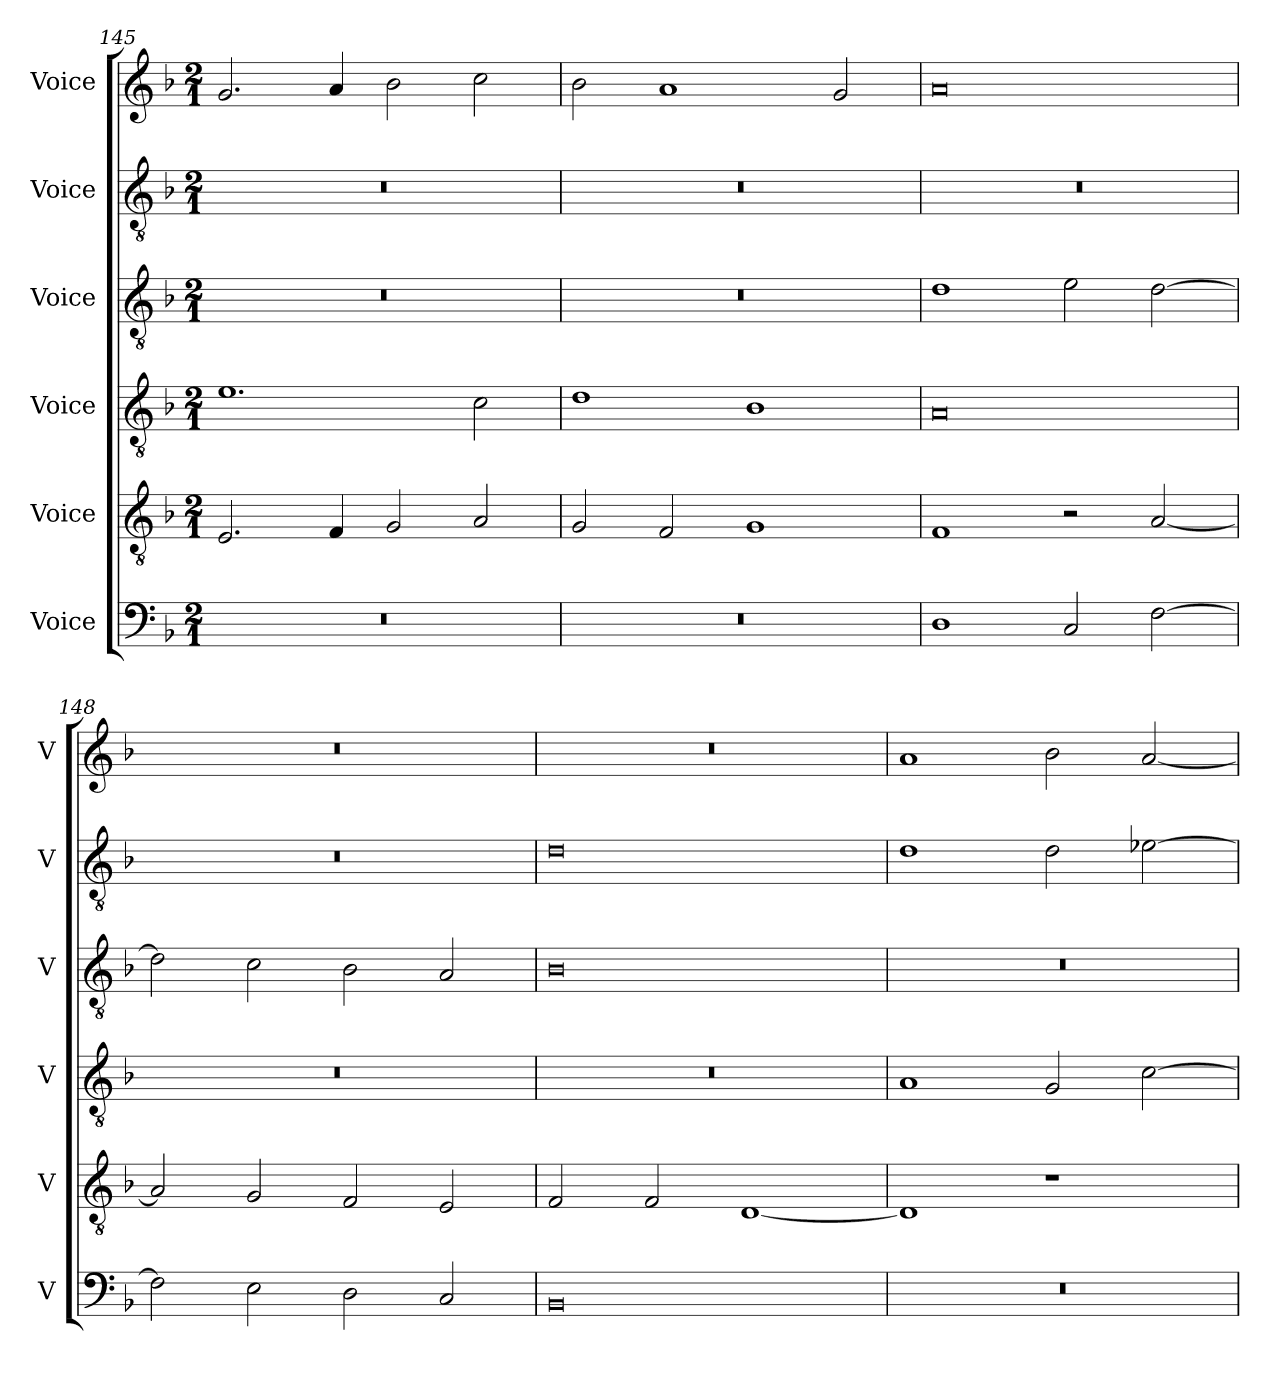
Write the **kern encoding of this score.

**kern	**kern	**kern	**kern	**kern	**kern
*part6	*part5	*part4	*part3	*part2	*part1
*staff6	*staff5	*staff4	*staff3	*staff2	*staff1
*I"Voice	*I"Voice	*I"Voice	*I"Voice	*I"Voice	*I"Voice
*I'V	*I'V	*I'V	*I'V	*I'V	*I'V
*clefF4	*clefGv2	*clefGv2	*clefGv2	*clefGv2	*clefG2
*k[b-]	*k[b-]	*k[b-]	*k[b-]	*k[b-]	*k[b-]
*M2/1	*M2/1	*M2/1	*M2/1	*M2/1	*M2/1
=145	=145	=145	=145	=145	=145
0r	2.E/	1.e	0r	0r	2.g/
.	4F/	.	.	.	4a/
.	2G/	.	.	.	2b-\
.	2A/	2c\	.	.	2cc\
=146	=146	=146	=146	=146	=146
0r	2G/	1d	0r	0r	2b-\
.	2F/	.	.	.	1a
.	1G	1B-	.	.	.
.	.	.	.	.	2g/
=147	=147	=147	=147	=147	=147
1D	1F	0A	1d	0r	0a
2C/	2r	.	2e\	.	.
[2F\	[2A/	.	[2d\	.	.
!!LO:PB:g=z
=148	=148	=148	=148	=148	=148
2F\]	2A/]	0r	2d\]	0r	0r
2E\	2G/	.	2c\	.	.
2D\	2F/	.	2B-\	.	.
2C/	2E/	.	2A/	.	.
=149	=149	=149	=149	=149	=149
0BB-	2F/	0r	0B-	0d	0r
.	2F/	.	.	.	.
.	[1D	.	.	.	.
=150	=150	=150	=150	=150	=150
0r	1D]	1A	0r	1d	1a
.	1r	2G/	.	2d\	2b-\
.	.	[2c\	.	[2e-X\	[2a/
=	=	=	=	=	=
*-	*-	*-	*-	*-	*-
